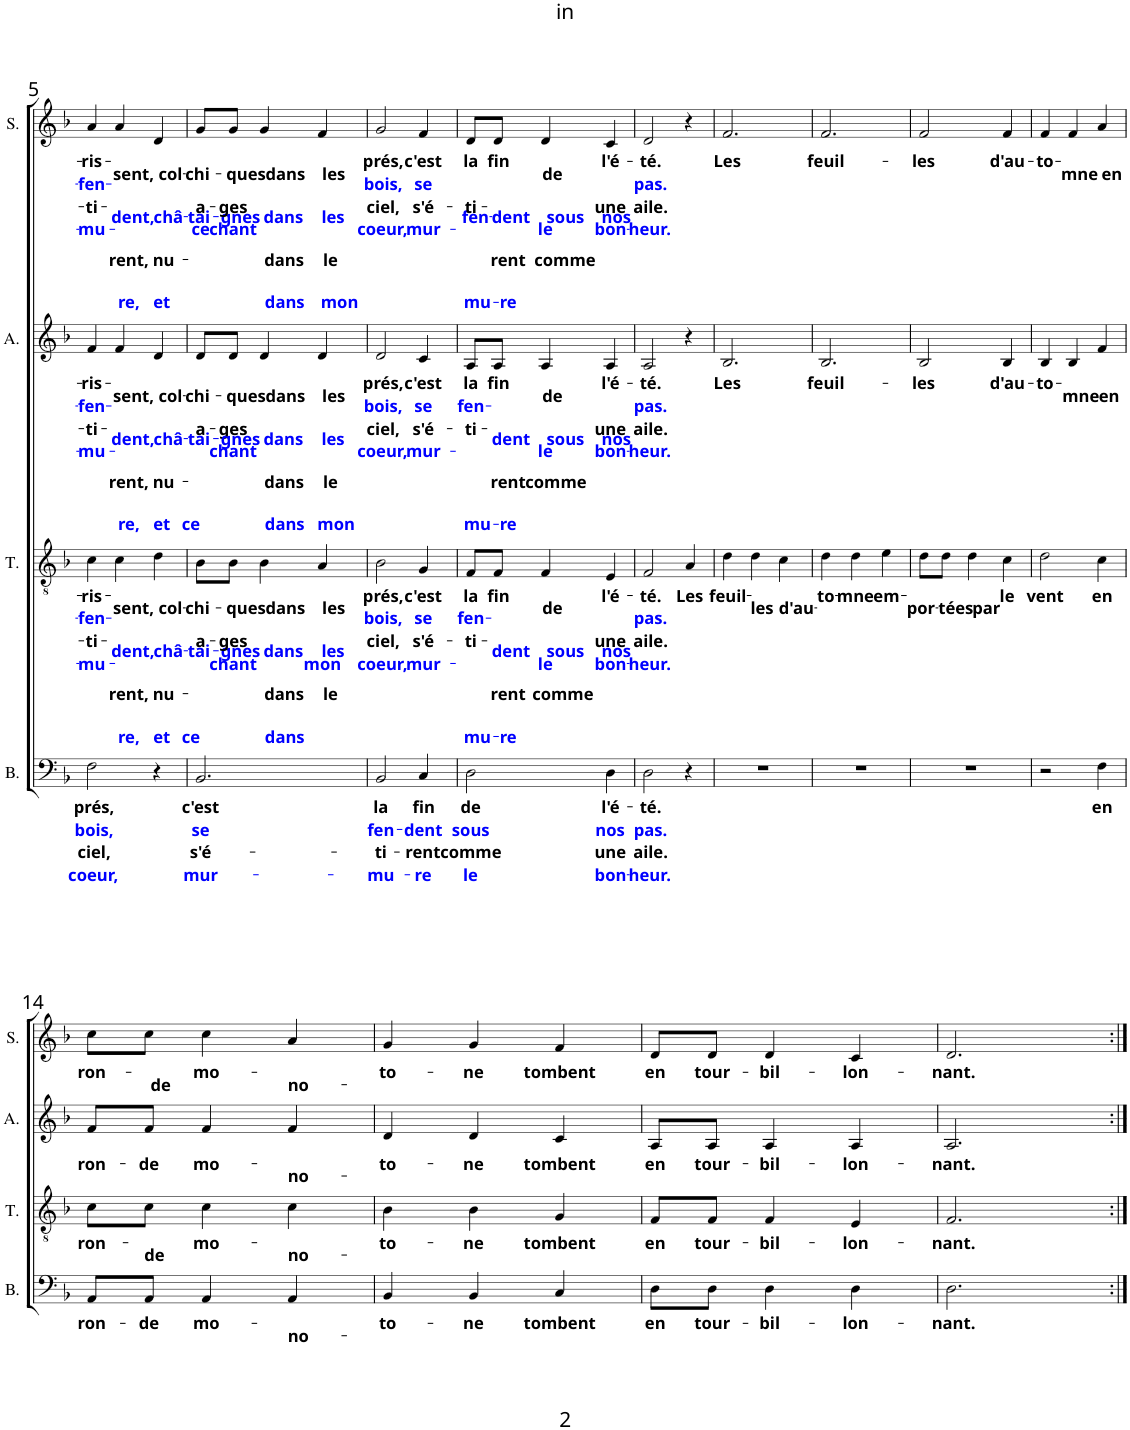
**kern	**text	**text	**text	**text	**kern	**text	**text	**text	**text	**kern	**text	**text	**text	**text	**kern	**text	**text	**text	**text
*part4	*part4	*part4	*part4	*part4	*part3	*part3	*part3	*part3	*part3	*part2	*part2	*part2	*part2	*part2	*part1	*part1	*part1	*part1	*part1
*staff4	*staff4	*staff4	*staff4	*staff4	*staff3	*staff3	*staff3	*staff3	*staff3	*staff2	*staff2	*staff2	*staff2	*staff2	*staff1	*staff1	*staff1	*staff1	*staff1
*I"Bass	*	*	*	*	*I"Tenor	*	*	*	*	*I"Alto	*	*	*	*	*I"Soprano	*	*	*	*
*I'B.	*	*	*	*	*I'T.	*	*	*	*	*I'A.	*	*	*	*	*I'S.	*	*	*	*
!!LO:PB:g=z
*clefF4	*	*	*	*	*clefGv2	*	*	*	*	*clefG2	*	*	*	*	*clefG2	*	*	*	*
*k[b-]	*	*	*	*	*k[b-]	*	*	*	*	*k[b-]	*	*	*	*	*k[b-]	*	*	*	*
*M3/4	*	*	*	*	*M3/4	*	*	*	*	*M3/4	*	*	*	*	*M3/4	*	*	*	*
=5	=5	=5	=5	=5	=5	=5	=5	=5	=5	=5	=5	=5	=5	=5	=5	=5	=5	=5	=5
!	!LO:LY:b	!LO:LY:b:color=#0000FF	!LO:LY:b	!LO:LY:b:color=#0000FF	!	!LO:LY:b	!LO:LY:b:color=#0000FF	!LO:LY:b	!LO:LY:b:color=#0000FF	!	!LO:LY:b	!LO:LY:b:color=#0000FF	!LO:LY:b	!LO:LY:b:color=#0000FF	!	!LO:LY:b	!LO:LY:b:color=#0000FF	!LO:LY:b	!LO:LY:b:color=#0000FF
2F\	prés,	bois,	ciel,	coeur,	4c\	-ris-	-fen-	-ti-	-mu-	4f/	-ris-	-fen-	-ti-	-mu-	4a/	-ris-	-fen-	-ti-	-mu-
!	!	!	!	!	!	!LO:LY:b	!LO:LY:b:color=#0000FF	!LO:LY:b	!LO:LY:b:color=#0000FF	!	!LO:LY:b	!LO:LY:b:color=#0000FF	!LO:LY:b	!LO:LY:b:color=#0000FF	!	!LO:LY:b	!LO:LY:b:color=#0000FF	!LO:LY:b	!LO:LY:b:color=#0000FF
.	.	.	.	.	4c\	-sent,	-dent,	-rent,	-re,	4f/	-sent,	-dent,	-rent,	-re,	4a/	-sent,	-dent,	-rent,	-re,
!	!	!	!	!	!	!LO:LY:b	!LO:LY:b:color=#0000FF	!LO:LY:b	!LO:LY:b:color=#0000FF	!	!LO:LY:b	!LO:LY:b:color=#0000FF	!LO:LY:b	!LO:LY:b:color=#0000FF	!	!LO:LY:b	!LO:LY:b:color=#0000FF	!LO:LY:b	!LO:LY:b:color=#0000FF
4r	.	.	.	.	4d\	col-	châ-	nu-	et	4d/	col-	châ-	nu-	et	4d/	col-	châ-	nu-	et
=6	=6	=6	=6	=6	=6	=6	=6	=6	=6	=6	=6	=6	=6	=6	=6	=6	=6	=6	=6
!	!LO:LY:b	!LO:LY:b:color=#0000FF	!LO:LY:b	!LO:LY:b:color=#0000FF	!	!LO:LY:b	!LO:LY:b:color=#0000FF	!LO:LY:b	!LO:LY:b:color=#0000FF	!	!LO:LY:b	!LO:LY:b:color=#0000FF	!LO:LY:b	!LO:LY:b:color=#0000FF	!	!LO:LY:b	!LO:LY:b:color=#0000FF	!LO:LY:b	!LO:LY:b:color=#0000FF
2.BB-/	c'est	se	s'é-	mur-	8B-\L	chi-	-tai-	-a-	ce	8d/L	chi-	-tai-	-a-	ce	8g/L	chi-	-tai-	-a-	ce
!	!	!	!	!	!	!LO:LY:b	!LO:LY:b:color=#0000FF	!LO:LY:b	!LO:LY:b:color=#0000FF	!	!LO:LY:b	!LO:LY:b:color=#0000FF	!LO:LY:b	!LO:LY:b:color=#0000FF	!	!LO:LY:b	!LO:LY:b:color=#0000FF	!LO:LY:b	!LO:LY:b:color=#0000FF
.	.	.	.	.	8B-\J	-ques	-gnes	-ges	chant	8d/J	-ques	-gnes	-ges	chant	8g/J	-ques	-gnes	-ges	chant
!	!	!	!	!	!	!LO:LY:b	!LO:LY:b:color=#0000FF	!LO:LY:b	!LO:LY:b:color=#0000FF	!	!LO:LY:b	!LO:LY:b:color=#0000FF	!LO:LY:b	!LO:LY:b:color=#0000FF	!	!LO:LY:b	!LO:LY:b:color=#0000FF	!LO:LY:b	!LO:LY:b:color=#0000FF
.	.	.	.	.	4B-\	dans	dans	dans	dans	4d/	dans	dans	dans	dans	4g/	dans	dans	dans	dans
!	!	!	!	!	!	!LO:LY:b	!LO:LY:b:color=#0000FF	!LO:LY:b	!LO:LY:b:color=#0000FF	!	!LO:LY:b	!LO:LY:b:color=#0000FF	!LO:LY:b	!LO:LY:b:color=#0000FF	!	!LO:LY:b	!LO:LY:b:color=#0000FF	!LO:LY:b	!LO:LY:b:color=#0000FF
.	.	.	.	.	4A/	les	les	le	mon	4d/	les	les	le	mon	4f/	les	les	le	mon
=7	=7	=7	=7	=7	=7	=7	=7	=7	=7	=7	=7	=7	=7	=7	=7	=7	=7	=7	=7
!	!LO:LY:b	!LO:LY:b:color=#0000FF	!LO:LY:b	!LO:LY:b:color=#0000FF	!	!LO:LY:b	!LO:LY:b:color=#0000FF	!LO:LY:b	!LO:LY:b:color=#0000FF	!	!LO:LY:b	!LO:LY:b:color=#0000FF	!LO:LY:b	!LO:LY:b:color=#0000FF	!	!LO:LY:b	!LO:LY:b:color=#0000FF	!LO:LY:b	!LO:LY:b:color=#0000FF
2BB-/	la	fen-	-ti-	-mu-	2B-\	prés,	bois,	ciel,	coeur,	2d/	prés,	bois,	ciel,	coeur,	2g/	prés,	bois,	ciel,	coeur,
!	!LO:LY:b	!LO:LY:b:color=#0000FF	!LO:LY:b	!LO:LY:b:color=#0000FF	!	!LO:LY:b	!LO:LY:b:color=#0000FF	!LO:LY:b	!LO:LY:b:color=#0000FF	!	!LO:LY:b	!LO:LY:b:color=#0000FF	!LO:LY:b	!LO:LY:b:color=#0000FF	!	!LO:LY:b	!LO:LY:b:color=#0000FF	!LO:LY:b	!LO:LY:b:color=#0000FF
4C/	fin	-dent	-rent	-re	4G/	c'est	se	s'é-	mur-	4c/	c'est	se	s'é-	mur-	4f/	c'est	se	s'é-	mur-
=8	=8	=8	=8	=8	=8	=8	=8	=8	=8	=8	=8	=8	=8	=8	=8	=8	=8	=8	=8
!	!LO:LY:b	!LO:LY:b:color=#0000FF	!LO:LY:b	!LO:LY:b:color=#0000FF	!	!LO:LY:b	!LO:LY:b:color=#0000FF	!LO:LY:b	!LO:LY:b:color=#0000FF	!	!LO:LY:b	!LO:LY:b:color=#0000FF	!LO:LY:b	!LO:LY:b:color=#0000FF	!	!LO:LY:b	!LO:LY:b:color=#0000FF	!LO:LY:b	!LO:LY:b:color=#0000FF
2D\	de	sous	comme	le	8F/L	la	fen-	-ti-	-mu-	8A/L	la	fen-	-ti-	-mu-	8d/L	la	fen-	-ti-	-mu-
!	!	!	!	!	!	!LO:LY:b	!LO:LY:b:color=#0000FF	!LO:LY:b	!LO:LY:b:color=#0000FF	!	!LO:LY:b	!LO:LY:b:color=#0000FF	!LO:LY:b	!LO:LY:b:color=#0000FF	!	!LO:LY:b	!LO:LY:b:color=#0000FF	!LO:LY:b	!LO:LY:b:color=#0000FF
.	.	.	.	.	8F/J	fin	-dent	-rent	-re	8A/J	fin	-dent	-rent	-re	8d/J	fin	-dent	-rent	-re
!	!	!	!	!	!	!LO:LY:b	!LO:LY:b:color=#0000FF	!LO:LY:b	!LO:LY:b:color=#0000FF	!	!LO:LY:b	!LO:LY:b:color=#0000FF	!LO:LY:b	!LO:LY:b:color=#0000FF	!	!LO:LY:b	!LO:LY:b:color=#0000FF	!LO:LY:b	!LO:LY:b:color=#0000FF
.	.	.	.	.	4F/	de	sous	comme	le	4A/	de	sous	comme	le	4d/	de	sous	comme	le
!	!LO:LY:b	!LO:LY:b:color=#0000FF	!LO:LY:b	!LO:LY:b:color=#0000FF	!	!LO:LY:b	!LO:LY:b:color=#0000FF	!LO:LY:b	!LO:LY:b:color=#0000FF	!	!LO:LY:b	!LO:LY:b:color=#0000FF	!LO:LY:b	!LO:LY:b:color=#0000FF	!	!LO:LY:b	!LO:LY:b:color=#0000FF	!LO:LY:b	!LO:LY:b:color=#0000FF
4D\	l'é-	nos	une	bon-	4E/	l'é-	nos	une	bon-	4A/	l'é-	nos	une	bon-	4c/	l'é-	nos	une	bon-
=9	=9	=9	=9	=9	=9	=9	=9	=9	=9	=9	=9	=9	=9	=9	=9	=9	=9	=9	=9
!	!LO:LY:b	!LO:LY:b:color=#0000FF	!LO:LY:b	!LO:LY:b:color=#0000FF	!	!LO:LY:b	!LO:LY:b:color=#0000FF	!LO:LY:b	!LO:LY:b:color=#0000FF	!	!LO:LY:b	!LO:LY:b:color=#0000FF	!LO:LY:b	!LO:LY:b:color=#0000FF	!	!LO:LY:b	!LO:LY:b:color=#0000FF	!LO:LY:b	!LO:LY:b:color=#0000FF
2D\	-té.	pas.	aile.	-heur.	2F/	-té.	pas.	aile.	-heur.	2A/	-té.	pas.	aile.	-heur.	2d/	-té.	pas.	aile.	-heur.
!	!	!	!	!	!	!LO:LY:b	!	!	!	!	!	!	!	!	!	!	!	!	!
4r	.	.	.	.	4A/	Les	.	.	.	4r	.	.	.	.	4r	.	.	.	.
=10	=10	=10	=10	=10	=10	=10	=10	=10	=10	=10	=10	=10	=10	=10	=10	=10	=10	=10	=10
!	!	!	!	!	!	!LO:LY:b	!	!	!	!	!LO:LY:b	!	!	!	!	!LO:LY:b	!	!	!
2.r	.	.	.	.	4d\	feuil-	.	.	.	2.B-/	Les	.	.	.	2.f/	Les	.	.	.
!	!	!	!	!	!	!LO:LY:b	!	!	!	!	!	!	!	!	!	!	!	!	!
.	.	.	.	.	4d\	-les	.	.	.	.	.	.	.	.	.	.	.	.	.
!	!	!	!	!	!	!LO:LY:b	!	!	!	!	!	!	!	!	!	!	!	!	!
.	.	.	.	.	4c\	d'au-	.	.	.	.	.	.	.	.	.	.	.	.	.
=11	=11	=11	=11	=11	=11	=11	=11	=11	=11	=11	=11	=11	=11	=11	=11	=11	=11	=11	=11
!	!	!	!	!	!	!LO:LY:b	!	!	!	!	!LO:LY:b	!	!	!	!	!LO:LY:b	!	!	!
2.r	.	.	.	.	4d\	-to-	.	.	.	2.B-/	feuil-	.	.	.	2.f/	feuil-	.	.	.
!	!	!	!	!	!	!LO:LY:b	!	!	!	!	!	!	!	!	!	!	!	!	!
.	.	.	.	.	4d\	-mne	.	.	.	.	.	.	.	.	.	.	.	.	.
!	!	!	!	!	!	!LO:LY:b	!	!	!	!	!	!	!	!	!	!	!	!	!
.	.	.	.	.	4e\	em-	.	.	.	.	.	.	.	.	.	.	.	.	.
=12	=12	=12	=12	=12	=12	=12	=12	=12	=12	=12	=12	=12	=12	=12	=12	=12	=12	=12	=12
!	!	!	!	!	!	!LO:LY:b	!	!	!	!	!LO:LY:b	!	!	!	!	!LO:LY:b	!	!	!
2.r	.	.	.	.	8d\L	-por-	.	.	.	2B-/	-les	.	.	.	2f/	-les	.	.	.
!	!	!	!	!	!	!LO:LY:b	!	!	!	!	!	!	!	!	!	!	!	!	!
.	.	.	.	.	8d\J	-tées	.	.	.	.	.	.	.	.	.	.	.	.	.
!	!	!	!	!	!	!LO:LY:b	!	!	!	!	!	!	!	!	!	!	!	!	!
.	.	.	.	.	4d\	par	.	.	.	.	.	.	.	.	.	.	.	.	.
!	!	!	!	!	!	!LO:LY:b	!	!	!	!	!LO:LY:b	!	!	!	!	!LO:LY:b	!	!	!
.	.	.	.	.	4c\	le	.	.	.	4B-/	d'au-	.	.	.	4f/	d'au-	.	.	.
=13	=13	=13	=13	=13	=13	=13	=13	=13	=13	=13	=13	=13	=13	=13	=13	=13	=13	=13	=13
!	!	!	!	!	!	!LO:LY:b	!	!	!	!	!LO:LY:b	!	!	!	!	!LO:LY:b	!	!	!
2r	.	.	.	.	2d\	vent	.	.	.	4B-/	-to-	.	.	.	4f/	-to-	.	.	.
!	!	!	!	!	!	!	!	!	!	!	!LO:LY:b	!	!	!	!	!LO:LY:b	!	!	!
.	.	.	.	.	.	.	.	.	.	4B-/	-mne	.	.	.	4f/	-mne	.	.	.
!	!LO:LY:b	!	!	!	!	!LO:LY:b	!	!	!	!	!LO:LY:b	!	!	!	!	!LO:LY:b	!	!	!
4F\	en	.	.	.	4c\	en	.	.	.	4f/	en	.	.	.	4a/	en	.	.	.
!!LO:LB:g=z
=14	=14	=14	=14	=14	=14	=14	=14	=14	=14	=14	=14	=14	=14	=14	=14	=14	=14	=14	=14
!	!LO:LY:b	!	!	!	!	!LO:LY:b	!	!	!	!	!LO:LY:b	!	!	!	!	!LO:LY:b	!	!	!
8AA/L	ron-	.	.	.	8c\L	ron-	.	.	.	8f/L	ron-	.	.	.	8cc\L	ron-	.	.	.
!	!LO:LY:b	!	!	!	!	!LO:LY:b	!	!	!	!	!LO:LY:b	!	!	!	!	!LO:LY:b	!	!	!
8AA/J	-de	.	.	.	8c\J	-de	.	.	.	8f/J	-de	.	.	.	8cc\J	-de	.	.	.
!	!LO:LY:b	!	!	!	!	!LO:LY:b	!	!	!	!	!LO:LY:b	!	!	!	!	!LO:LY:b	!	!	!
4AA/	mo-	.	.	.	4c\	mo-	.	.	.	4f/	mo-	.	.	.	4cc\	mo-	.	.	.
!	!LO:LY:b	!	!	!	!	!LO:LY:b	!	!	!	!	!LO:LY:b	!	!	!	!	!LO:LY:b	!	!	!
4AA/	-no-	.	.	.	4c\	-no-	.	.	.	4f/	-no-	.	.	.	4a/	-no-	.	.	.
=15	=15	=15	=15	=15	=15	=15	=15	=15	=15	=15	=15	=15	=15	=15	=15	=15	=15	=15	=15
!	!LO:LY:b	!	!	!	!	!LO:LY:b	!	!	!	!	!LO:LY:b	!	!	!	!	!LO:LY:b	!	!	!
4BB-/	-to-	.	.	.	4B-\	-to-	.	.	.	4d/	-to-	.	.	.	4g/	-to-	.	.	.
!	!LO:LY:b	!	!	!	!	!LO:LY:b	!	!	!	!	!LO:LY:b	!	!	!	!	!LO:LY:b	!	!	!
4BB-/	-ne	.	.	.	4B-\	-ne	.	.	.	4d/	-ne	.	.	.	4g/	-ne	.	.	.
!	!LO:LY:b	!	!	!	!	!LO:LY:b	!	!	!	!	!LO:LY:b	!	!	!	!	!LO:LY:b	!	!	!
4C/	tombent	.	.	.	4G/	tombent	.	.	.	4c/	tombent	.	.	.	4f/	tombent	.	.	.
=16	=16	=16	=16	=16	=16	=16	=16	=16	=16	=16	=16	=16	=16	=16	=16	=16	=16	=16	=16
!	!LO:LY:b	!	!	!	!	!LO:LY:b	!	!	!	!	!LO:LY:b	!	!	!	!	!LO:LY:b	!	!	!
8D\L	en	.	.	.	8F/L	en	.	.	.	8A/L	en	.	.	.	8d/L	en	.	.	.
!	!LO:LY:b	!	!	!	!	!LO:LY:b	!	!	!	!	!LO:LY:b	!	!	!	!	!LO:LY:b	!	!	!
8D\J	tour-	.	.	.	8F/J	tour-	.	.	.	8A/J	tour-	.	.	.	8d/J	tour-	.	.	.
!	!LO:LY:b	!	!	!	!	!LO:LY:b	!	!	!	!	!LO:LY:b	!	!	!	!	!LO:LY:b	!	!	!
4D\	-bil-	.	.	.	4F/	-bil-	.	.	.	4A/	-bil-	.	.	.	4d/	-bil-	.	.	.
!	!LO:LY:b	!	!	!	!	!LO:LY:b	!	!	!	!	!LO:LY:b	!	!	!	!	!LO:LY:b	!	!	!
4D\	-lon-	.	.	.	4E/	-lon-	.	.	.	4A/	-lon-	.	.	.	4c/	-lon-	.	.	.
=17	=17	=17	=17	=17	=17	=17	=17	=17	=17	=17	=17	=17	=17	=17	=17	=17	=17	=17	=17
!	!LO:LY:b	!	!	!	!	!LO:LY:b	!	!	!	!	!LO:LY:b	!	!	!	!	!LO:LY:b	!	!	!
2.D\	-nant.	.	.	.	2.F/	-nant.	.	.	.	2.A/	-nant.	.	.	.	2.d/	-nant.	.	.	.
=:|!	=:|!	=:|!	=:|!	=:|!	=:|!	=:|!	=:|!	=:|!	=:|!	=:|!	=:|!	=:|!	=:|!	=:|!	=:|!	=:|!	=:|!	=:|!	=:|!
*-	*-	*-	*-	*-	*-	*-	*-	*-	*-	*-	*-	*-	*-	*-	*-	*-	*-	*-	*-
